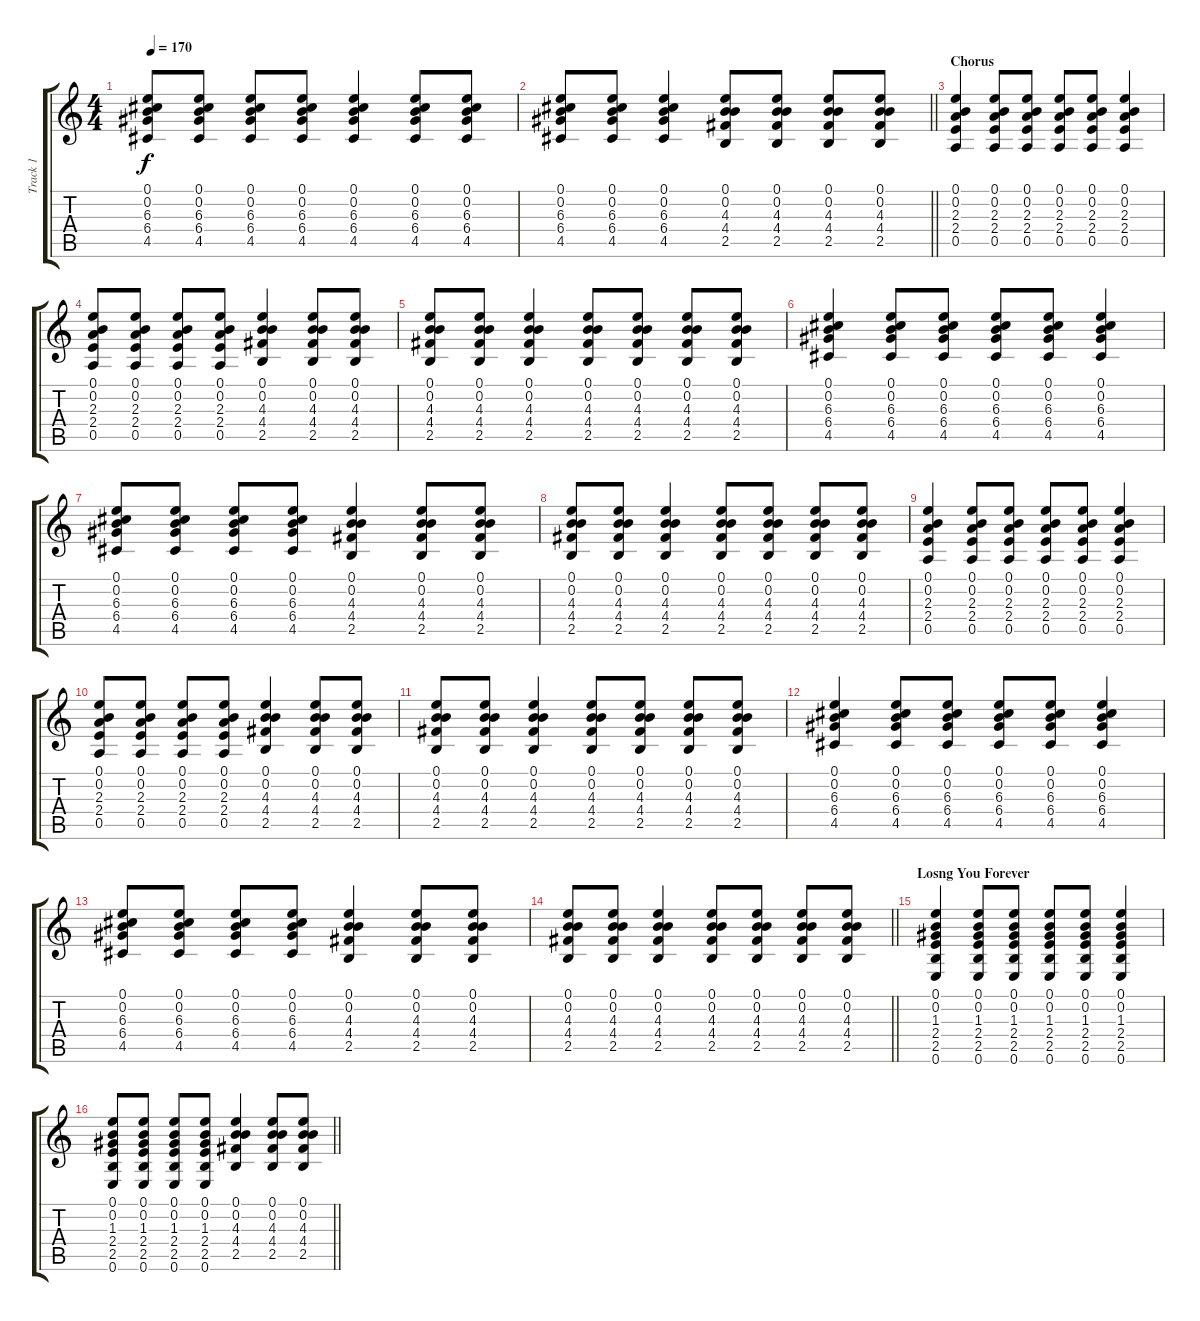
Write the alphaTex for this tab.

\track ("Track 1" "Track 1") {instrument acousticguitarsteel}
\staff {score tabs}
\tuning (E4 B3 G3 D3 A2 E2) {hide}
\ts (4 4)
\tempo 170
\clef g2
\ks c
(0.1 0.2 6.3 6.4 4.5).8{dy f} (0.1 0.2 6.3 6.4 4.5).8 (0.1 0.2 6.3 6.4 4.5).8 (0.1 0.2 6.3 6.4 4.5).8 (0.1 0.2 6.3 6.4 4.5).4 (0.1 0.2 6.3 6.4 4.5).8 (0.1 0.2 6.3 6.4 4.5).8 |
\barLineRight lightlight
(0.1 0.2 6.3 6.4 4.5).8 (0.1 0.2 6.3 6.4 4.5).8 (0.1 0.2 6.3 6.4 4.5).4 (0.1 0.2 4.3 4.4 2.5).8 (0.1 0.2 4.3 4.4 2.5).8 (0.1 0.2 4.3 4.4 2.5).8 (0.1 0.2 4.3 4.4 2.5).8 |
\section ("" "Chorus")
(0.1 0.2 2.3 2.4 0.5).4 (0.1 0.2 2.3 2.4 0.5).8 (0.1 0.2 2.3 2.4 0.5).8 (0.1 0.2 2.3 2.4 0.5).8 (0.1 0.2 2.3 2.4 0.5).8 (0.1 0.2 2.3 2.4 0.5).4 |
(0.1 0.2 2.3 2.4 0.5).8 (0.1 0.2 2.3 2.4 0.5).8 (0.1 0.2 2.3 2.4 0.5).8 (0.1 0.2 2.3 2.4 0.5).8 (0.1 0.2 4.3 4.4 2.5).4 (0.1 0.2 4.3 4.4 2.5).8 (0.1 0.2 4.3 4.4 2.5).8 |
(0.1 0.2 4.3 4.4 2.5).8 (0.1 0.2 4.3 4.4 2.5).8 (0.1 0.2 4.3 4.4 2.5).4 (0.1 0.2 4.3 4.4 2.5).8 (0.1 0.2 4.3 4.4 2.5).8 (0.1 0.2 4.3 4.4 2.5).8 (0.1 0.2 4.3 4.4 2.5).8 |
(0.1 0.2 6.3 6.4 4.5).4 (0.1 0.2 6.3 6.4 4.5).8 (0.1 0.2 6.3 6.4 4.5).8 (0.1 0.2 6.3 6.4 4.5).8 (0.1 0.2 6.3 6.4 4.5).8 (0.1 0.2 6.3 6.4 4.5).4 |
(0.1 0.2 6.3 6.4 4.5).8 (0.1 0.2 6.3 6.4 4.5).8 (0.1 0.2 6.3 6.4 4.5).8 (0.1 0.2 6.3 6.4 4.5).8 (0.1 0.2 4.3 4.4 2.5).4 (0.1 0.2 4.3 4.4 2.5).8 (0.1 0.2 4.3 4.4 2.5).8 |
(0.1 0.2 4.3 4.4 2.5).8 (0.1 0.2 4.3 4.4 2.5).8 (0.1 0.2 4.3 4.4 2.5).4 (0.1 0.2 4.3 4.4 2.5).8 (0.1 0.2 4.3 4.4 2.5).8 (0.1 0.2 4.3 4.4 2.5).8 (0.1 0.2 4.3 4.4 2.5).8 |
(0.1 0.2 2.3 2.4 0.5).4 (0.1 0.2 2.3 2.4 0.5).8 (0.1 0.2 2.3 2.4 0.5).8 (0.1 0.2 2.3 2.4 0.5).8 (0.1 0.2 2.3 2.4 0.5).8 (0.1 0.2 2.3 2.4 0.5).4 |
(0.1 0.2 2.3 2.4 0.5).8 (0.1 0.2 2.3 2.4 0.5).8 (0.1 0.2 2.3 2.4 0.5).8 (0.1 0.2 2.3 2.4 0.5).8 (0.1 0.2 4.3 4.4 2.5).4 (0.1 0.2 4.3 4.4 2.5).8 (0.1 0.2 4.3 4.4 2.5).8 |
(0.1 0.2 4.3 4.4 2.5).8 (0.1 0.2 4.3 4.4 2.5).8 (0.1 0.2 4.3 4.4 2.5).4 (0.1 0.2 4.3 4.4 2.5).8 (0.1 0.2 4.3 4.4 2.5).8 (0.1 0.2 4.3 4.4 2.5).8 (0.1 0.2 4.3 4.4 2.5).8 |
(0.1 0.2 6.3 6.4 4.5).4 (0.1 0.2 6.3 6.4 4.5).8 (0.1 0.2 6.3 6.4 4.5).8 (0.1 0.2 6.3 6.4 4.5).8 (0.1 0.2 6.3 6.4 4.5).8 (0.1 0.2 6.3 6.4 4.5).4 |
(0.1 0.2 6.3 6.4 4.5).8 (0.1 0.2 6.3 6.4 4.5).8 (0.1 0.2 6.3 6.4 4.5).8 (0.1 0.2 6.3 6.4 4.5).8 (0.1 0.2 4.3 4.4 2.5).4 (0.1 0.2 4.3 4.4 2.5).8 (0.1 0.2 4.3 4.4 2.5).8 |
\barLineRight lightlight
(0.1 0.2 4.3 4.4 2.5).8 (0.1 0.2 4.3 4.4 2.5).8 (0.1 0.2 4.3 4.4 2.5).4 (0.1 0.2 4.3 4.4 2.5).8 (0.1 0.2 4.3 4.4 2.5).8 (0.1 0.2 4.3 4.4 2.5).8 (0.1 0.2 4.3 4.4 2.5).8 |
\section ("" "Losng You Forever")
(0.1 0.2 1.3 2.4 2.5 0.6).4 (0.1 0.2 1.3 2.4 2.5 0.6).8 (0.1 0.2 1.3 2.4 2.5 0.6).8 (0.1 0.2 1.3 2.4 2.5 0.6).8 (0.1 0.2 1.3 2.4 2.5 0.6).8 (0.1 0.2 1.3 2.4 2.5 0.6).4 |
\barLineRight lightlight
(0.1 0.2 1.3 2.4 2.5 0.6).8 (0.1 0.2 1.3 2.4 2.5 0.6).8 (0.1 0.2 1.3 2.4 2.5 0.6).8 (0.1 0.2 1.3 2.4 2.5 0.6).8 (0.1 0.2 4.3 4.4 2.5).4 (0.1 0.2 4.3 4.4 2.5).8 (0.1 0.2 4.3 4.4 2.5).8
